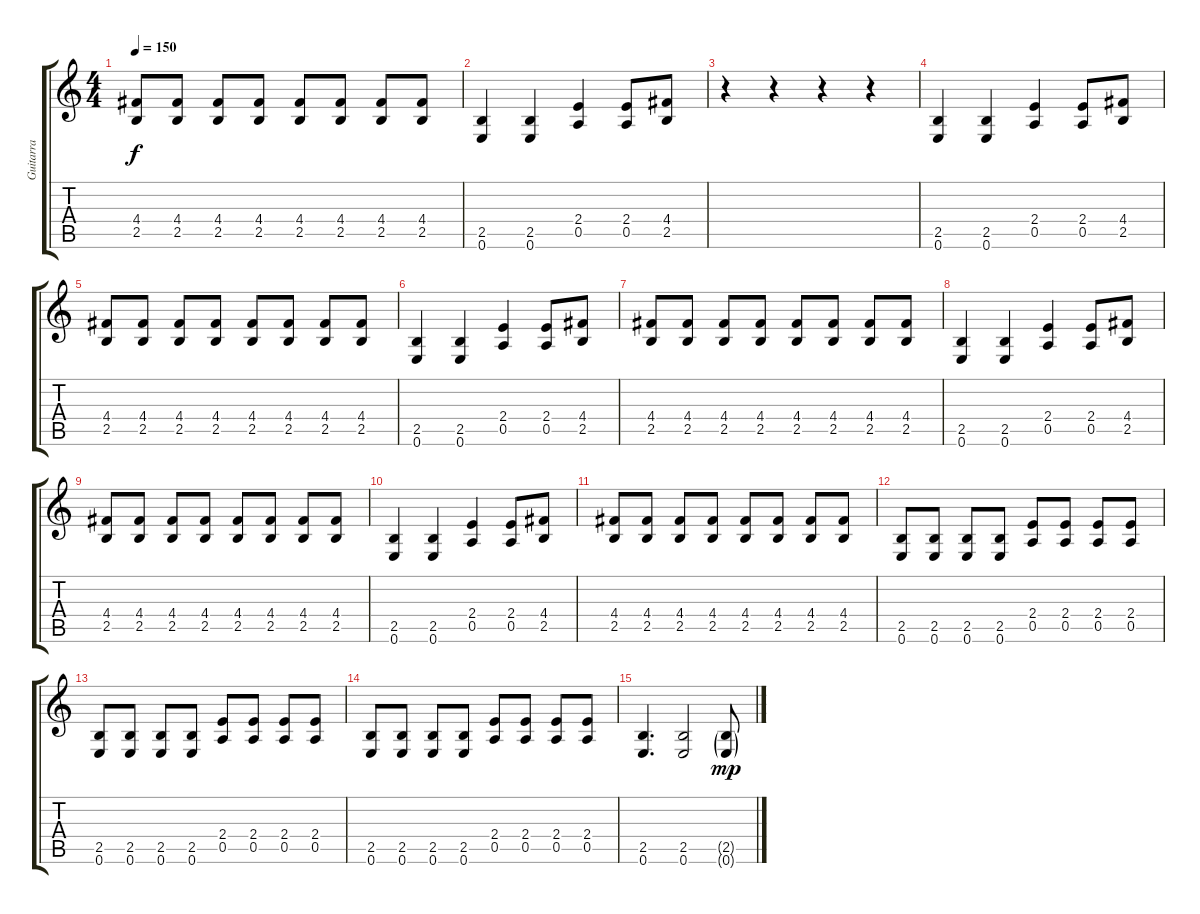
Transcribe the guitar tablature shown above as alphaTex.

\track ("Guitarra" "Guitarra") {instrument electricguitarclean}
\staff {score tabs}
\tuning (E4 B3 G3 D3 A2 E2) {hide}
\ts (4 4)
\tempo 150
\clef g2
\ks c
(4.4 2.5).8{dy f} (4.4 2.5).8 (4.4 2.5).8 (4.4 2.5).8 (4.4 2.5).8 (4.4 2.5).8 (4.4 2.5).8 (4.4 2.5).8 |
(2.5 0.6).4 (2.5 0.6).4 (2.4 0.5).4 (2.4 0.5).8 (4.4 2.5).8 |
r.4 r.4 r.4 r.4 |
(2.5 0.6).4 (2.5 0.6).4 (2.4 0.5).4 (2.4 0.5).8 (4.4 2.5).8 |
(4.4 2.5).8 (4.4 2.5).8 (4.4 2.5).8 (4.4 2.5).8 (4.4 2.5).8 (4.4 2.5).8 (4.4 2.5).8 (4.4 2.5).8 |
(2.5 0.6).4 (2.5 0.6).4 (2.4 0.5).4 (2.4 0.5).8 (4.4 2.5).8 |
(4.4 2.5).8 (4.4 2.5).8 (4.4 2.5).8 (4.4 2.5).8 (4.4 2.5).8 (4.4 2.5).8 (4.4 2.5).8 (4.4 2.5).8 |
(2.5 0.6).4 (2.5 0.6).4 (2.4 0.5).4 (2.4 0.5).8 (4.4 2.5).8 |
(4.4 2.5).8 (4.4 2.5).8 (4.4 2.5).8 (4.4 2.5).8 (4.4 2.5).8 (4.4 2.5).8 (4.4 2.5).8 (4.4 2.5).8 |
(2.5 0.6).4 (2.5 0.6).4 (2.4 0.5).4 (2.4 0.5).8 (4.4 2.5).8 |
(4.4 2.5).8 (4.4 2.5).8 (4.4 2.5).8 (4.4 2.5).8 (4.4 2.5).8 (4.4 2.5).8 (4.4 2.5).8 (4.4 2.5).8 |
(2.5 0.6).8 (2.5 0.6).8 (2.5 0.6).8 (2.5 0.6).8 (2.4 0.5).8 (2.4 0.5).8 (2.4 0.5).8 (2.4 0.5).8 |
(2.5 0.6).8 (2.5 0.6).8 (2.5 0.6).8 (2.5 0.6).8 (2.4 0.5).8 (2.4 0.5).8 (2.4 0.5).8 (2.4 0.5).8 |
(2.5 0.6).8 (2.5 0.6).8 (2.5 0.6).8 (2.5 0.6).8 (2.4 0.5).8 (2.4 0.5).8 (2.4 0.5).8 (2.4 0.5).8 |
(2.5 0.6).4{d} (2.5 0.6).2 (2.5{g} 0.6{g}).8{dy mp}
